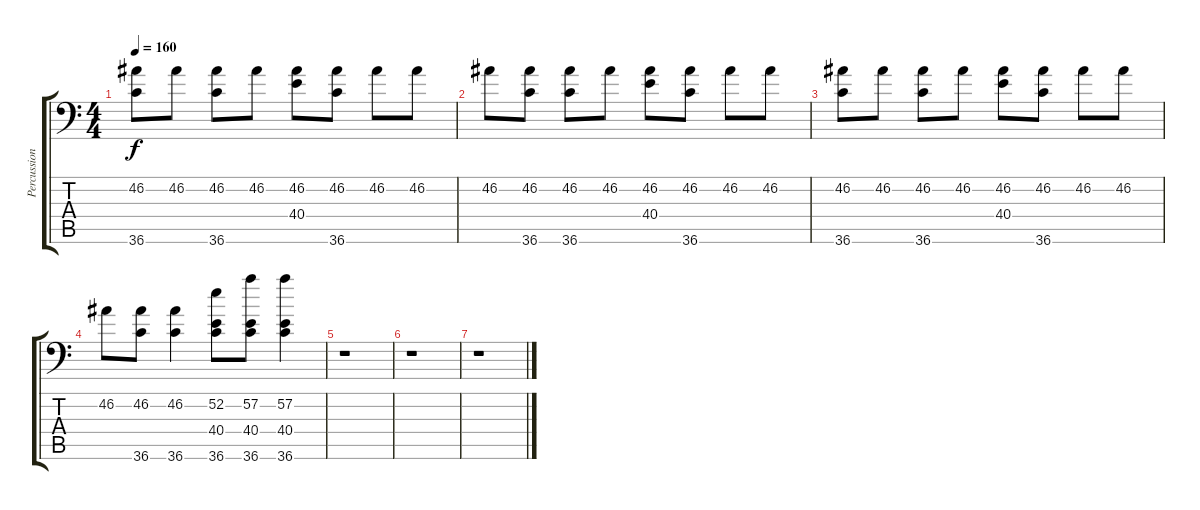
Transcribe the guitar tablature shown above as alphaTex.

\track ("Percussion" "Percussion") {instrument acousticgrandpiano}
\staff {score tabs}
\tuning (C-1 C-1 C-1 C-1 C-1 C-1) {hide}
\ts (4 4)
\tempo 160
\clef f4
\ks c
(46.2 36.6).8{dy f} 46.2.8 (46.2 36.6).8 46.2.8 (46.2 40.4).8 (46.2 36.6).8 46.2.8 46.2.8 |
46.2.8 (46.2 36.6).8 (46.2 36.6).8 46.2.8 (46.2 40.4).8 (46.2 36.6).8 46.2.8 46.2.8 |
(46.2 36.6).8 46.2.8 (46.2 36.6).8 46.2.8 (46.2 40.4).8 (46.2 36.6).8 46.2.8 46.2.8 |
46.2.8 (46.2 36.6).8 (46.2 36.6).4 (52.2 40.4 36.6).8 (57.2 40.4 36.6).8 (57.2 40.4 36.6).4 |
r.1 |
r.1 |
r.1
